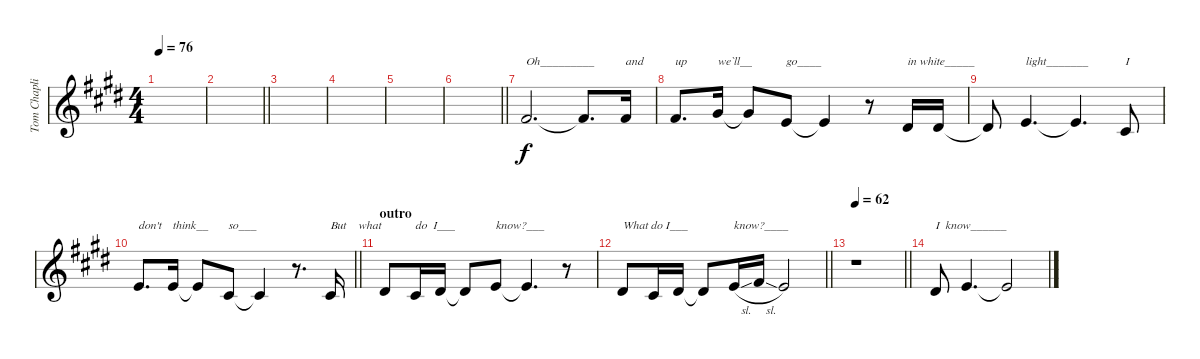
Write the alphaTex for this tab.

\track ("Tom Chaplin (vocal)" "Tom Chapli") {instrument lead6voice}
\staff {score}
\tuning (E4 B3 G3 D3 A2 E2) {hide}
\ts (4 4)
\tempo 76
\clef g2
\ks e
|
\barLineRight lightlight
|
|
|
|
\barLineRight lightlight
|
2.1.2{d txt "Oh_________"} 2.1{t}.8{d} 2.1.16{txt "and"} |
2.1.8{d txt "up"} 4.1.16{txt "we`ll__"} 4.1{t}.8 0.1.8{txt "go____"} 0.1{t}.4 r.8 4.2.16{txt "in white_____"} 4.2.16 |
4.2{t}.8 0.1.4{d txt "light_______"} 0.1{t}.4{d} 2.2.8{txt "I"} |
\barLineRight lightlight
0.1.8{d txt "don't"} 0.1.16{txt "think__"} 0.1{t}.8 2.2.8{txt "so___"} 2.2{t}.4 r.8{d} 2.2.16{txt "But    what"} |
\section ("" "outro")
4.2.8 2.2.16{txt "do  I___"} 4.2.16 4.2{t}.8 0.1.8{txt "know?___"} 0.1{t}.4{d} r.8 |
\barLineRight lightlight
4.2.8{txt "What do I___"} 2.2.16 4.2.16 4.2{t}.8 0.1{sl}.16{txt "know?____"} 2.1{sl}.16 0.1.2 |
\tempo 62
\barLineRight lightlight
r.1 |
4.2.8{txt "I  know______"} 0.1.4{d} 0.1{t}.2
